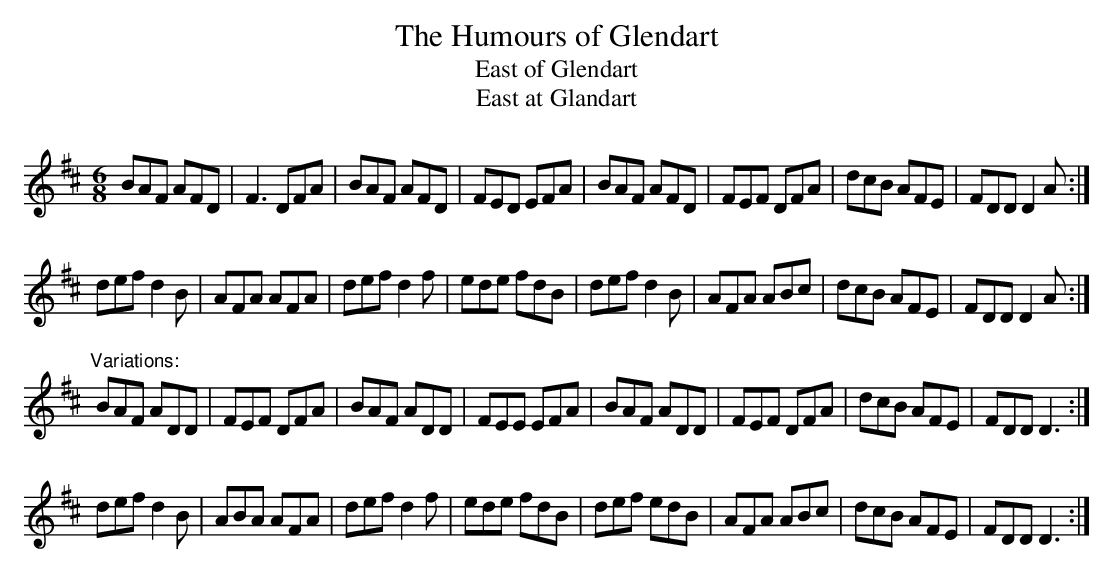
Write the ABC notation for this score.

X:1
T:Humours of Glendart, The
T:East of Glendart
T:East at Glandart
M:6/8
K:D
BAF AFD|F3 DFA|BAF AFD|FED EFA|BAF AFD|FEF DFA|dcB AFE|FDD D2A:|
def d2B|AFA AFA|def d2f|ede fdB|def d2B|AFA ABc|dcB AFE|FDD D2A:|
"Variations:"
BAF ADD|FEF DFA|BAF ADD|FEE EFA|BAF ADD|FEF DFA|dcB AFE|FDD D3:|
def d2B|ABA AFA|def d2f|ede fdB|def edB|AFA ABc|dcB AFE|FDD D3:|
